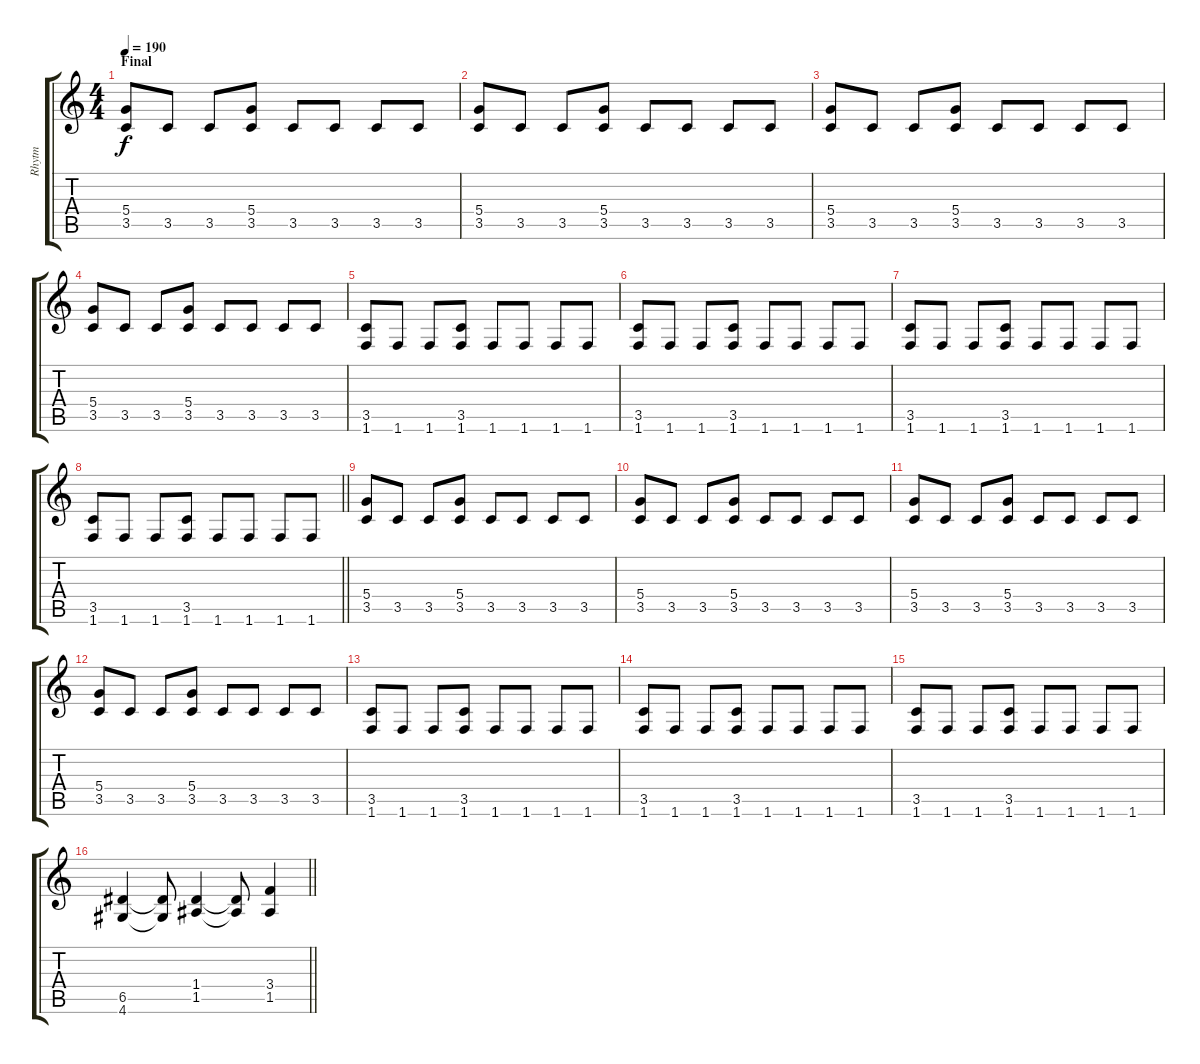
\track ("Rhytm" "Rhytm") {instrument distortionguitar}
\staff {score tabs}
\tuning (E4 B3 G3 D3 A2 E2) {hide}
\ts (4 4)
\section ("" "Final")
\tempo 190
\clef g2
\ks c
(5.4 3.5).8{dy f} 3.5.8 3.5.8 (5.4 3.5).8 3.5.8 3.5.8 3.5.8 3.5.8 |
(5.4 3.5).8 3.5.8 3.5.8 (5.4 3.5).8 3.5.8 3.5.8 3.5.8 3.5.8 |
(5.4 3.5).8 3.5.8 3.5.8 (5.4 3.5).8 3.5.8 3.5.8 3.5.8 3.5.8 |
(5.4 3.5).8 3.5.8 3.5.8 (5.4 3.5).8 3.5.8 3.5.8 3.5.8 3.5.8 |
(3.5 1.6).8 1.6.8 1.6.8 (3.5 1.6).8 1.6.8 1.6.8 1.6.8 1.6.8 |
(3.5 1.6).8 1.6.8 1.6.8 (3.5 1.6).8 1.6.8 1.6.8 1.6.8 1.6.8 |
(3.5 1.6).8 1.6.8 1.6.8 (3.5 1.6).8 1.6.8 1.6.8 1.6.8 1.6.8 |
\barLineRight lightlight
(3.5 1.6).8 1.6.8 1.6.8 (3.5 1.6).8 1.6.8 1.6.8 1.6.8 1.6.8 |
(5.4 3.5).8 3.5.8 3.5.8 (5.4 3.5).8 3.5.8 3.5.8 3.5.8 3.5.8 |
(5.4 3.5).8 3.5.8 3.5.8 (5.4 3.5).8 3.5.8 3.5.8 3.5.8 3.5.8 |
(5.4 3.5).8 3.5.8 3.5.8 (5.4 3.5).8 3.5.8 3.5.8 3.5.8 3.5.8 |
(5.4 3.5).8 3.5.8 3.5.8 (5.4 3.5).8 3.5.8 3.5.8 3.5.8 3.5.8 |
(3.5 1.6).8 1.6.8 1.6.8 (3.5 1.6).8 1.6.8 1.6.8 1.6.8 1.6.8 |
(3.5 1.6).8 1.6.8 1.6.8 (3.5 1.6).8 1.6.8 1.6.8 1.6.8 1.6.8 |
(3.5 1.6).8 1.6.8 1.6.8 (3.5 1.6).8 1.6.8 1.6.8 1.6.8 1.6.8 |
\barLineRight lightlight
(6.5 4.6).4 (6.5{t} 4.6{t}).8 (1.4 1.5).4 (1.4{t} 1.5{t}).8 (3.4 1.5).4
